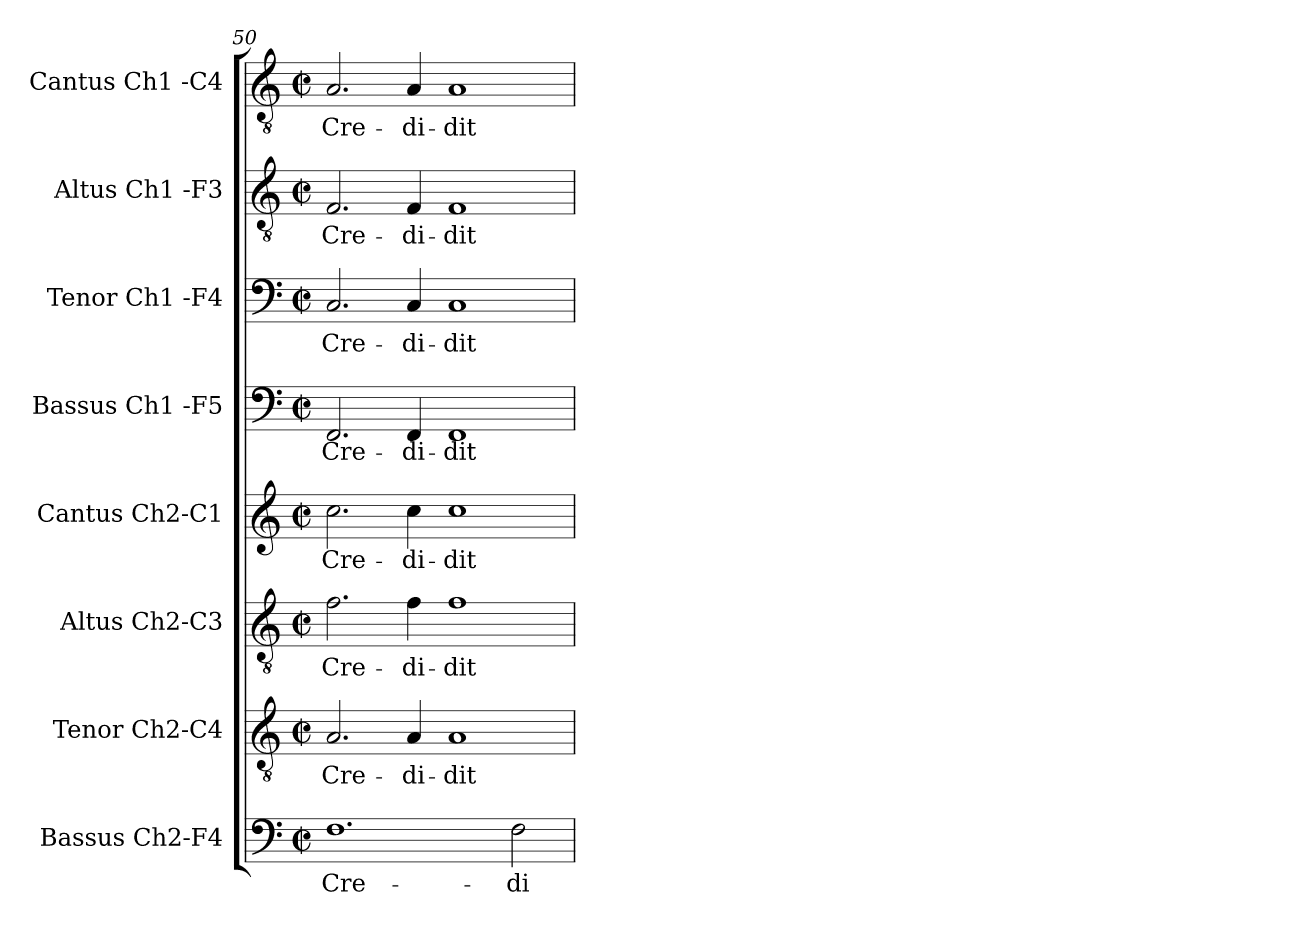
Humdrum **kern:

**kern	**text	**kern	**text	**kern	**text	**kern	**text	**kern	**text	**kern	**text	**kern	**text	**kern	**text
*part8	*part8	*part7	*part7	*part6	*part6	*part5	*part5	*part4	*part4	*part3	*part3	*part2	*part2	*part1	*part1
*staff8	*staff8	*staff7	*staff7	*staff6	*staff6	*staff5	*staff5	*staff4	*staff4	*staff3	*staff3	*staff2	*staff2	*staff1	*staff1
*I"Bassus Ch2-F4	*	*I"Tenor Ch2-C4	*	*I"Altus Ch2-C3	*	*I"Cantus Ch2-C1	*	*I"Bassus Ch1 -F5	*	*I"Tenor Ch1 -F4	*	*I"Altus Ch1 -F3	*	*I"Cantus Ch1 -C4	*
*I'B2	*	*I'T2	*	*I'A2	*	*I'C2	*	*I'B1	*	*I'T1	*	*I'A1	*	*I'C1	*
!!LO:LB:g=z
*clefF4	*	*clefGv2	*	*clefGv2	*	*clefG2	*	*clefF4	*	*clefF4	*	*clefGv2	*	*clefGv2	*
*k[]	*	*k[]	*	*k[]	*	*k[]	*	*k[]	*	*k[]	*	*k[]	*	*k[]	*
*M2/2	*	*M2/2	*	*M2/2	*	*M2/2	*	*M2/2	*	*M2/2	*	*M2/2	*	*M2/2	*
*met(c|)	*	*met(c|)	*	*met(c|)	*	*met(c|)	*	*met(c|)	*	*met(c|)	*	*met(c|)	*	*met(c|)	*
=50	=50	=50	=50	=50	=50	=50	=50	=50	=50	=50	=50	=50	=50	=50	=50
!	!LO:LY:b	!	!LO:LY:b	!	!LO:LY:b	!	!LO:LY:b	!	!LO:LY:b	!	!LO:LY:b	!	!LO:LY:b	!	!LO:LY:b
1.F	Cre-	2.A/	Cre-	2.f\	Cre-	2.cc\	Cre-	2.FF/	Cre-	2.C/	Cre-	2.F/	Cre-	2.A/	Cre-
!	!	!	!LO:LY:b	!	!LO:LY:b	!	!LO:LY:b	!	!LO:LY:b	!	!LO:LY:b	!	!LO:LY:b	!	!LO:LY:b
.	.	4A/	-di-	4f\	-di-	4cc\	-di-	4FF/	-di-	4C/	-di-	4F/	-di-	4A/	-di-
!	!	!	!LO:LY:b	!	!LO:LY:b	!	!LO:LY:b	!	!LO:LY:b	!	!LO:LY:b	!	!LO:LY:b	!	!LO:LY:b
.	.	1A	-dit	1f	-dit	1cc	-dit	1FF	-dit-	1C	-dit	1F	-dit	1A	-dit
!	!LO:LY:b	!	!	!	!	!	!	!	!	!	!	!	!	!	!
2F\	-di-	.	.	.	.	.	.	.	.	.	.	.	.	.	.
=	=	=	=	=	=	=	=	=	=	=	=	=	=	=	=
*-	*-	*-	*-	*-	*-	*-	*-	*-	*-	*-	*-	*-	*-	*-	*-
